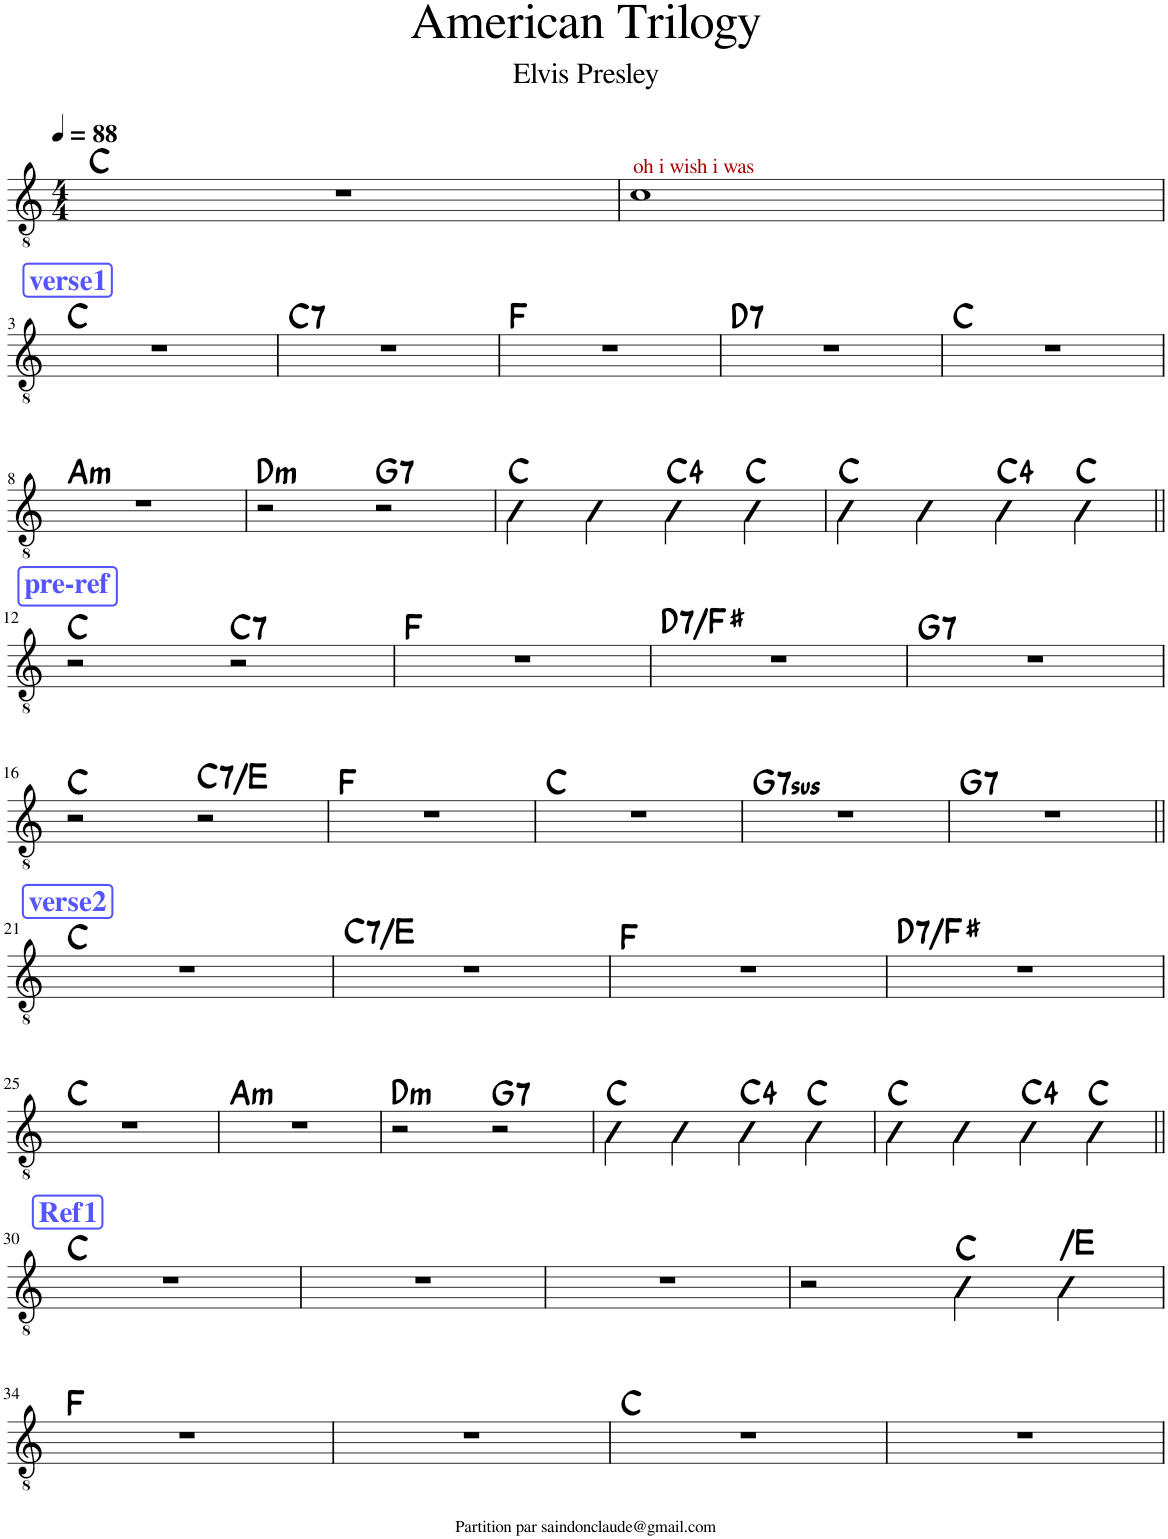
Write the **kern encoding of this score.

**kern	**harte
*part1	*part1
*staff1	*
*I"Classical Guitar	*
*I'Guit.	*
*clefGv2	*
*k[]	*
*M4/4	*
*MM88	*
=1	=1
1r	C:maj
=2	=2
!LO:TX:a:color=#AA0000:t=oh i wish i was	!
1c	.
!!LO:LB:g=z
!!LO:REH:place=s1:a:B:cj:color=#5555FF:fs=14:t=verse1
=3	=3
1r	C:maj
=4	=4
!	!LO:H:kt=7
1r	C:7
=5	=5
1r	F:maj
=6	=6
!	!LO:H:kt=7
1r	D:7
=7	=7
1r	C:maj
!!LO:LB:g=z
=8	=8
!	!LO:H:kt=m
1r	A:min
=9	=9
!	!LO:H:kt=m
2r	D:min
!	!LO:H:kt=7
2r	G:7
=10	=10
4C\	C:maj
4C\	.
4C\	C:maj(4)
4C\	C:maj
=11	=11
4C\	C:maj
4C\	.
4C\	C:maj(4)
4C\	C:maj
!!LO:LB:g=z
!!LO:REH:place=s1:a:B:cj:color=#5555FF:fs=14:t=pre-ref
=12||	=12||
2r	C:maj
!	!LO:H:kt=7
2r	C:7
=13	=13
1r	F:maj
=14	=14
!	!LO:H:kt=7
1r	D:7/3
=15	=15
!	!LO:H:kt=7
1r	G:7
!!LO:LB:g=z
=16	=16
2r	C:maj
!	!LO:H:kt=7
2r	C:7/3
=17	=17
1r	F:maj
=18	=18
1r	C:maj
=19	=19
!	!LO:H:kt=7sus
1r	G:sus4(7)
=20	=20
!	!LO:H:kt=7
1r	G:7
!!LO:LB:g=z
!!LO:REH:place=s1:a:B:cj:color=#5555FF:fs=14:t=verse2
=21||	=21||
1r	C:maj
=22	=22
!	!LO:H:kt=7
1r	C:7/3
=23	=23
1r	F:maj
=24	=24
!	!LO:H:kt=7
1r	D:7/3
!!LO:LB:g=z
=25	=25
1r	C:maj
=26	=26
!	!LO:H:kt=m
1r	A:min
=27	=27
!	!LO:H:kt=m
2r	D:min
!	!LO:H:kt=7
2r	G:7
=28	=28
4C\	C:maj
4C\	.
4C\	C:maj(4)
4C\	C:maj
=29	=29
4C\	C:maj
4C\	.
4C\	C:maj(4)
4C\	C:maj
!!LO:LB:g=z
!!LO:REH:place=s1:a:B:cj:color=#5555FF:fs=14:t=Ref1
=30||	=30||
1r	C:maj
=31	=31
1r	.
=32	=32
1r	.
=33	=33
2r	.
4C\	C:maj
!	!LO:H:kt=N.C.
4E\	N
!!LO:LB:g=z
=34	=34
1r	F:maj
=35	=35
1r	.
=36	=36
1r	C:maj
=37	=37
1r	.
=	=
*-	*-
